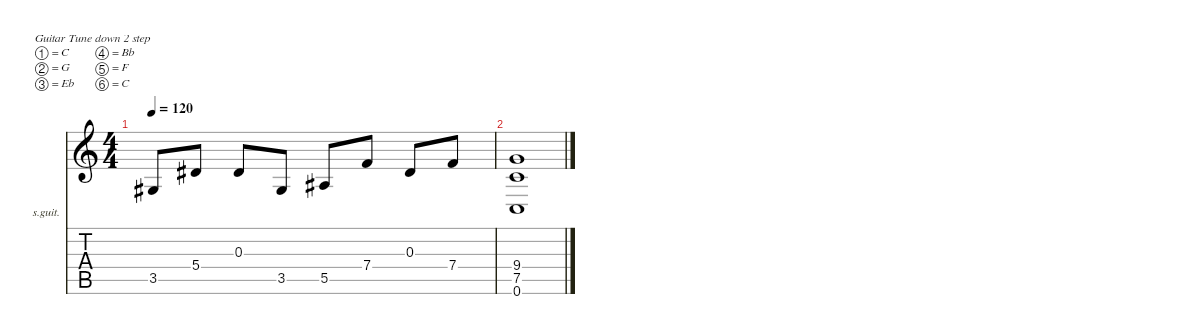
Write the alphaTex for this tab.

\defaultSystemsLayout 4
\hideDynamics
\bracketExtendMode nobrackets
\firstSystemTrackNameOrientation horizontal
\otherSystemsTrackNameOrientation horizontal
\track ("Steel Guitar" "s.guit.") {instrument acousticguitarsteel}
\staff {score tabs}
\tuning (C4 G3 Eb3 Bb2 F2 C2)
\ts (4 4)
\tempo 120
\clef g2
\ks c
3.5{acc #}.8{dy mf instrument acousticguitarsteel beam Up} 5.4{acc #}.8{beam Up} 0.3{acc #}.8{beam Up} 3.5{acc #}.8{beam Up} 5.5{acc #}.8{beam Up} 7.4.8{beam Up} 0.3{acc #}.8{beam Up} 7.4.8{beam Up} |
(0.6 7.5 9.4).1{beam Up}
